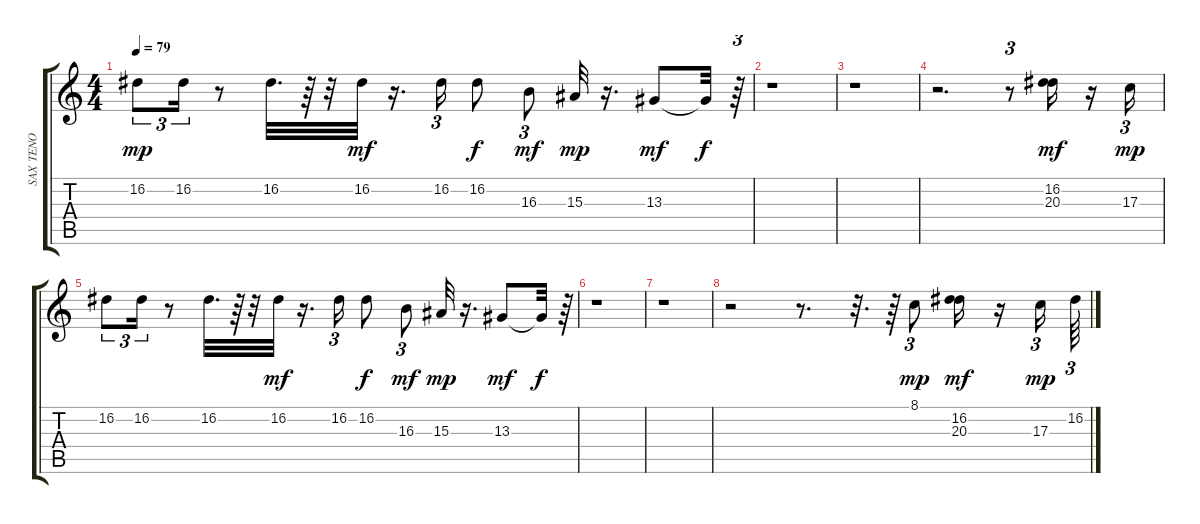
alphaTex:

\track ("SAX TENO" "SAX TENO") {instrument trumpet}
\staff {score tabs}
\tuning (E4 B3 G3 D3 A2 E2) {hide}
\ts (4 4)
\tempo 79
\clef g2
\ks c
16.2.8{tu (3 2) dy mp} 16.2.16{tu (3 2)} r.8 16.2.32{d} r.64 r.32 16.2.32{dy mf} r.16{d} 16.2.16{tu (3 2)} 16.2.8{dy f} 16.3.8{tu (3 2) dy mf} 15.3.32{dy mp} r.16{d} 13.3.8{dy mf} 13.3{t}.32{dy f} r.64{tu (3 2)} |
r.1 |
r.1 |
r.2{d} r.8{tu (3 2)} (16.2 20.3).16{dy mf} r.16 17.3.16{tu (3 2) dy mp} |
16.2.8{tu (3 2)} 16.2.16{tu (3 2)} r.8 16.2.32{d} r.64 r.32 16.2.32{dy mf} r.16{d} 16.2.16{tu (3 2)} 16.2.8{dy f} 16.3.8{tu (3 2) dy mf} 15.3.32{dy mp} r.16{d} 13.3.8{dy mf} 13.3{t}.32{dy f} r.64{tu (3 2)} |
r.1 |
r.1 |
r.2 r.8{d} r.32{d} r.64 8.1.8{tu (3 2) dy mp} (16.2 20.3).16{dy mf} r.16 17.3.16{tu (3 2) dy mp} 16.2.64{tu (3 2)}
